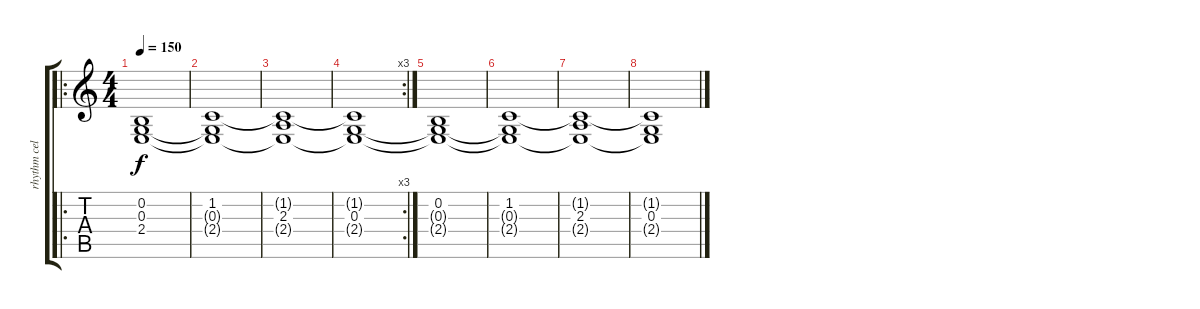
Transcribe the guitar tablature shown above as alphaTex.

\track ("rhythm cello" "rhythm cel") {instrument cello}
\staff {score tabs}
\tuning (E4 B3 G3 D3 A2 E2) {hide}
\ro
\ts (4 4)
\tempo 150
\clef g2
\ks c
(0.2 0.3{t} 2.4{t}).1{dy f} |
(1.2 0.3{t} 2.4{t}).1 |
(1.2{t} 2.3 2.4{t}).1 |
\rc 3
(1.2{t} 0.3 2.4{t}).1 |
(0.2 0.3{t} 2.4{t}).1 |
(1.2 0.3{t} 2.4{t}).1 |
(1.2{t} 2.3 2.4{t}).1 |
(1.2{t} 0.3 2.4{t}).1
